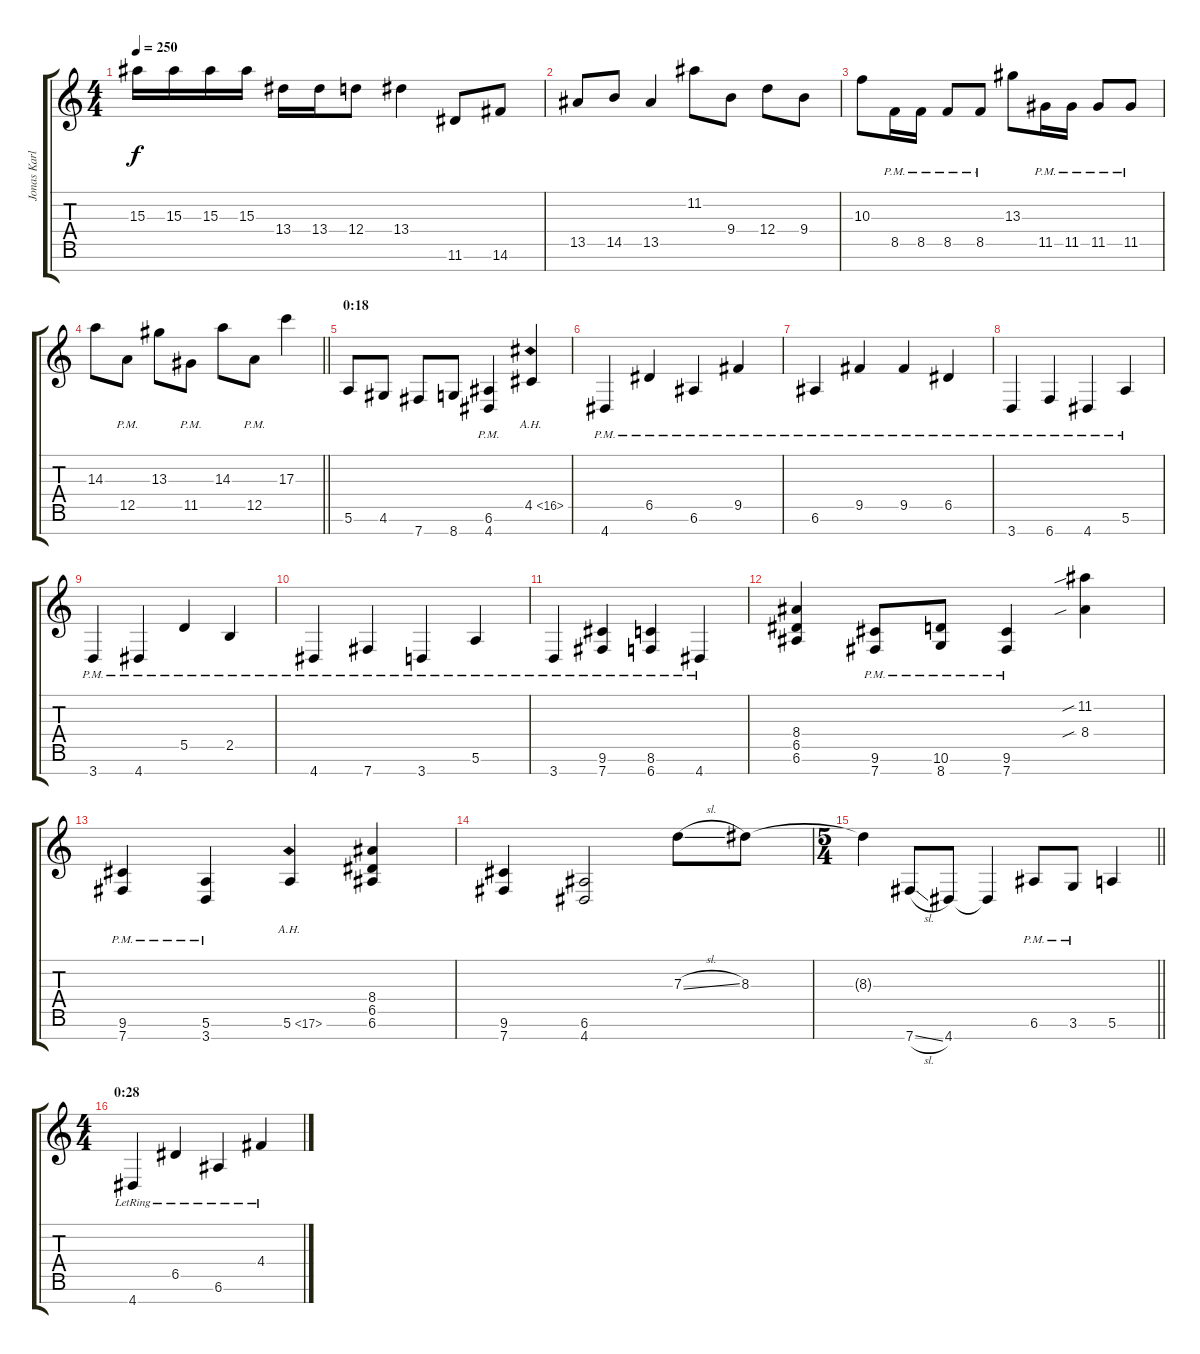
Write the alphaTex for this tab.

\track ("Jonas Karlsson" "Jonas Karl") {instrument distortionguitar}
\staff {score tabs}
\tuning (E4 B3 G3 D3 A2 E2 B1) {hide}
\ts (4 4)
\tempo 250
\clef g2
\ks c
15.3.16{dy f} 15.3.16 15.3.16 15.3.16 13.4.16 13.4.16 12.4.8 13.4.4 11.6.8 14.6.8 |
13.5.8 14.5.8 13.5.4 11.2.8 9.4.8 12.4.8 9.4.8 |
10.3.8 8.5{pm}.16 8.5{pm}.16 8.5{pm}.8 8.5{pm}.8 13.3.8 11.5{pm}.16 11.5{pm}.16 11.5{pm}.8 11.5{pm}.8 |
\barLineRight lightlight
14.3.8 12.5{pm}.8 13.3.8 11.5{pm}.8 14.3.8 12.5{pm}.8 17.3.4 |
\section ("" "0:18")
5.6.8 4.6.8 7.7.8 8.7.8 (6.6{pm} 4.7).4 4.5{ah 12}.4 |
4.7{pm}.4 6.5{pm}.4 6.6{pm}.4 9.5{pm}.4 |
6.6{pm}.4 9.5{pm}.4 9.5{pm}.4 6.5{pm}.4 |
3.7{pm}.4 6.7{pm}.4 4.7{pm}.4 5.6{pm}.4 |
3.7{pm}.4 4.7{pm}.4 5.5{pm}.4 2.5{pm}.4 |
4.7{pm}.4 7.7{pm}.4 3.7{pm}.4 5.6{pm}.4 |
3.7{pm}.4 (9.6{pm} 7.7{pm}).4 (8.6{pm} 6.7{pm}).4 4.7{pm}.4 |
(8.4 6.5 6.6).4 (9.6{pm} 7.7{pm}).8 (10.6{pm} 8.7{pm}).8 (9.6{pm} 7.7{pm}).4 (11.2{sib} 8.4{sib}).4 |
(9.6{pm} 7.7{pm}).4 (5.6{pm} 3.7{pm}).4 5.6{ah 12}.4 (8.4 6.5 6.6).4 |
(9.6 7.7).4 (6.6 4.7).2 7.3{sl}.8 8.3.8 |
\ts (5 4)
\barLineRight lightlight
8.3{t}.4 7.7{sl}.8 4.7.8 4.7{t}.4 6.6{pm}.8 3.6{pm}.8 5.6.4 |
\ts (4 4)
\section ("" "0:28")
4.7{lr}.4{volume 15 balance 10 instrument electricguitarclean} 6.5{lr}.4 6.6{lr}.4 4.4{lr}.4
